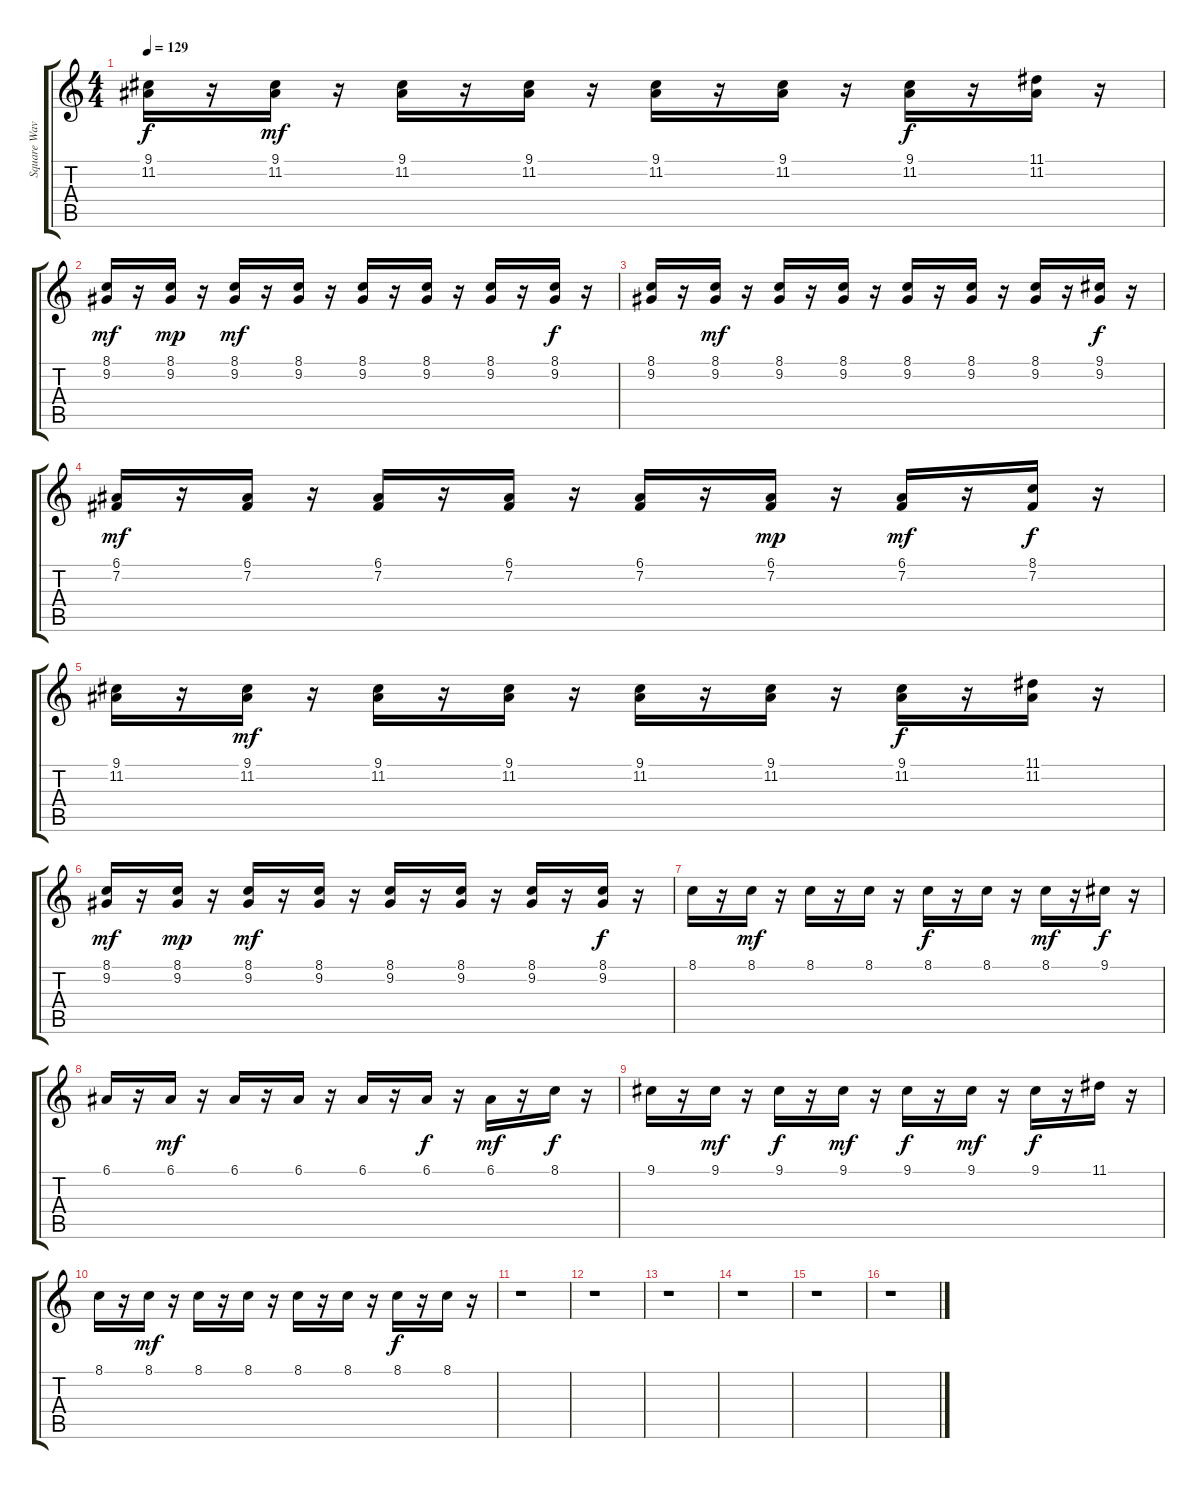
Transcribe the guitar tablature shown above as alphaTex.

\track ("Square Wav" "Square Wav") {instrument lead1square}
\staff {score tabs}
\tuning (E4 B3 G3 D3 A2 E2) {hide}
\ts (4 4)
\tempo 129
\clef g2
\ks c
(9.1 11.2).16{dy f} r.16 (9.1 11.2).16{dy mf} r.16 (9.1 11.2).16 r.16 (9.1 11.2).16 r.16 (9.1 11.2).16 r.16 (9.1 11.2).16 r.16 (9.1 11.2).16{dy f} r.16 (11.1 11.2).16 r.16 |
(8.1 9.2).16{dy mf} r.16 (8.1 9.2).16{dy mp} r.16 (8.1 9.2).16{dy mf} r.16 (8.1 9.2).16 r.16 (8.1 9.2).16 r.16 (8.1 9.2).16 r.16 (8.1 9.2).16 r.16 (8.1 9.2).16{dy f} r.16 |
(8.1 9.2).16 r.16 (8.1 9.2).16{dy mf} r.16 (8.1 9.2).16 r.16 (8.1 9.2).16 r.16 (8.1 9.2).16 r.16 (8.1 9.2).16 r.16 (8.1 9.2).16 r.16 (9.1 9.2).16{dy f} r.16 |
(6.1 7.2).16{dy mf} r.16 (6.1 7.2).16 r.16 (6.1 7.2).16 r.16 (6.1 7.2).16 r.16 (6.1 7.2).16 r.16 (6.1 7.2).16{dy mp} r.16 (6.1 7.2).16{dy mf} r.16 (8.1 7.2).16{dy f} r.16 |
(9.1 11.2).16 r.16 (9.1 11.2).16{dy mf} r.16 (9.1 11.2).16 r.16 (9.1 11.2).16 r.16 (9.1 11.2).16 r.16 (9.1 11.2).16 r.16 (9.1 11.2).16{dy f} r.16 (11.1 11.2).16 r.16 |
(8.1 9.2).16{dy mf} r.16 (8.1 9.2).16{dy mp} r.16 (8.1 9.2).16{dy mf} r.16 (8.1 9.2).16 r.16 (8.1 9.2).16 r.16 (8.1 9.2).16 r.16 (8.1 9.2).16 r.16 (8.1 9.2).16{dy f} r.16 |
8.1.16 r.16 8.1.16{dy mf} r.16 8.1.16 r.16 8.1.16 r.16 8.1.16{dy f} r.16 8.1.16 r.16 8.1.16{dy mf} r.16 9.1.16{dy f} r.16 |
6.1.16 r.16 6.1.16{dy mf} r.16 6.1.16 r.16 6.1.16 r.16 6.1.16 r.16 6.1.16{dy f} r.16 6.1.16{dy mf} r.16 8.1.16{dy f} r.16 |
9.1.16 r.16 9.1.16{dy mf} r.16 9.1.16{dy f} r.16 9.1.16{dy mf} r.16 9.1.16{dy f} r.16 9.1.16{dy mf} r.16 9.1.16{dy f} r.16 11.1.16 r.16 |
8.1.16 r.16 8.1.16{dy mf} r.16 8.1.16 r.16 8.1.16 r.16 8.1.16 r.16 8.1.16 r.16 8.1.16{dy f} r.16 8.1.16 r.16 |
r.1 |
r.1 |
r.1 |
r.1 |
r.1 |
r.1
